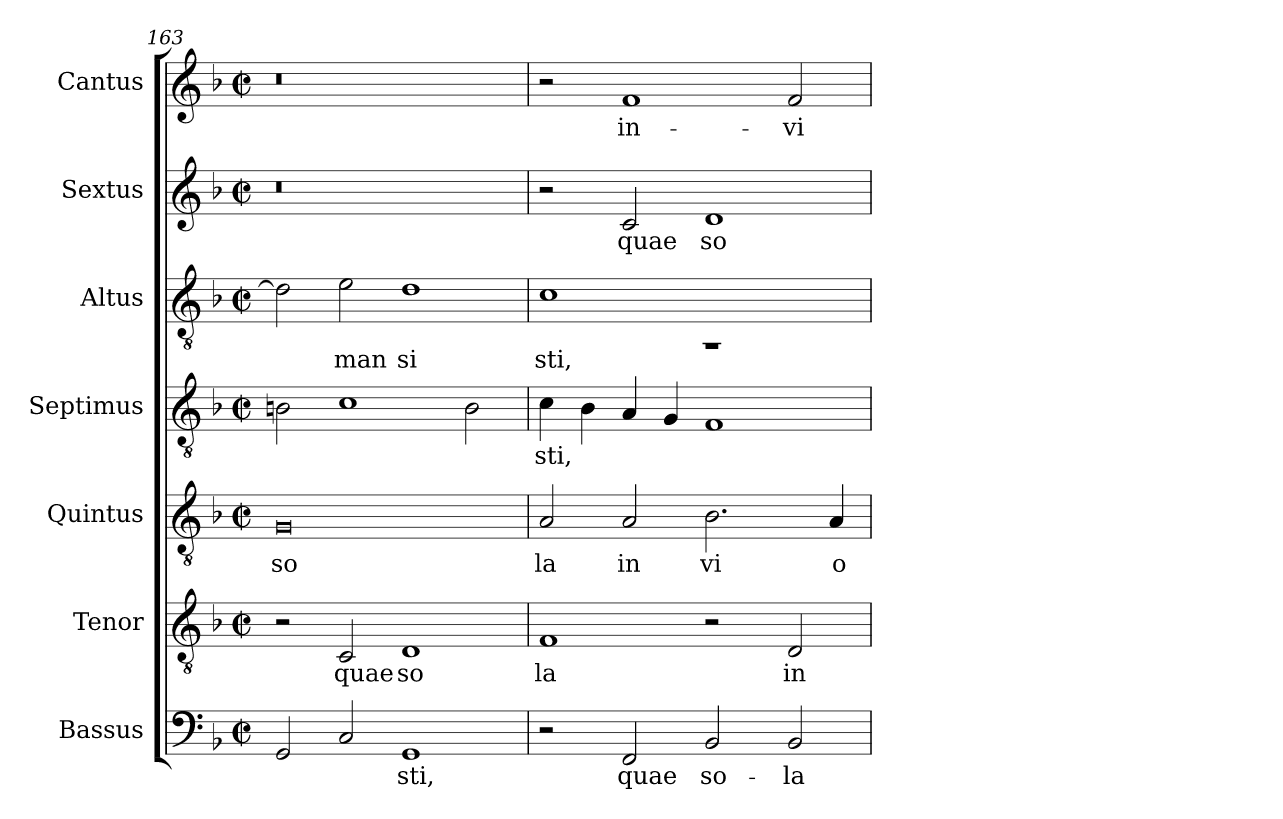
**kern	**text	**kern	**text	**kern	**text	**kern	**text	**kern	**text	**kern	**text	**kern	**text
*part7	*part7	*part6	*part6	*part5	*part5	*part4	*part4	*part3	*part3	*part2	*part2	*part1	*part1
*staff7	*staff7	*staff6	*staff6	*staff5	*staff5	*staff4	*staff4	*staff3	*staff3	*staff2	*staff2	*staff1	*staff1
*I"Bassus	*	*I"Tenor	*	*I"Quintus	*	*I"Septimus	*	*I"Altus	*	*I"Sextus	*	*I"Cantus	*
*clefF4	*	*clefGv2	*	*clefGv2	*	*clefGv2	*	*clefGv2	*	*clefG2	*	*clefG2	*
*k[b-]	*	*k[b-]	*	*k[b-]	*	*k[b-]	*	*k[b-]	*	*k[b-]	*	*k[b-]	*
*F:	*	*F:	*	*F:	*	*F:	*	*F:	*	*F:	*	*F:	*
*M2/2	*	*M2/2	*	*M2/2	*	*M2/2	*	*M2/2	*	*M2/2	*	*M2/2	*
*met(c|)	*	*met(c|)	*	*met(c|)	*	*met(c|)	*	*met(c|)	*	*met(c|)	*	*met(c|)	*
=163	=163	=163	=163	=163	=163	=163	=163	=163	=163	=163	=163	=163	=163
!	!	!	!	!	!LO:LY:b:cj	!	!	!	!	!	!	!	!
2GG/	.	2r	.	0G	so	2Bn\	.	2d\]	.	0r	.	0r	.
!	!	!	!LO:LY:b:cj	!	!	!	!	!	!LO:LY:b:cj	!	!	!	!
2C/	.	2C/	quae	.	.	1c	.	2e\	man	.	.	.	.
!	!LO:LY:b:cj	!	!LO:LY:b:cj	!	!	!	!	!	!LO:LY:b:cj	!	!	!	!
1GG	-sti,	1D	so	.	.	.	.	1d	si	.	.	.	.
.	.	.	.	.	.	2B\	.	.	.	.	.	.	.
=164	=164	=164	=164	=164	=164	=164	=164	=164	=164	=164	=164	=164	=164
!	!	!	!LO:LY:b:cj	!	!LO:LY:b:cj	!	!LO:LY:b	!	!LO:LY:b:cj	!	!	!	!
2r	.	1F	la	2A/	la	4c\	sti,	1c	sti,	2r	.	2r	.
.	.	.	.	.	.	4B-\	.	.	.	.	.	.	.
!	!LO:LY:b:cj	!	!	!	!LO:LY:b:cj	!	!	!	!	!	!LO:LY:b:cj	!	!LO:LY:b:cj
2FF/	quae	.	.	2A/	in	4A/	.	.	.	2c/	quae	1f	in-
.	.	.	.	.	.	4G/	.	.	.	.	.	.	.
!	!LO:LY:b:cj	!	!	!	!LO:LY:b:cj	!	!	!LO:N:vis=1	!	!	!LO:LY:b:cj	!	!
2BB-/	so-	2r	.	2.B-\	vi	1F	.	4rAA	.	1d	so	.	.
.	.	.	.	.	.	.	.	2.ryy	.	.	.	.	.
!	!LO:LY:b:cj	!	!LO:LY:b:cj	!	!	!	!	!	!	!	!	!	!LO:LY:b:cj
2BB-/	-la	2D/	in	.	.	.	.	.	.	.	.	2f/	-vi-
!	!	!	!	!	!LO:LY:b:cj	!	!	!	!	!	!	!	!
.	.	.	.	4A/	o	.	.	.	.	.	.	.	.
=	=	=	=	=	=	=	=	=	=	=	=	=	=
*-	*-	*-	*-	*-	*-	*-	*-	*-	*-	*-	*-	*-	*-
